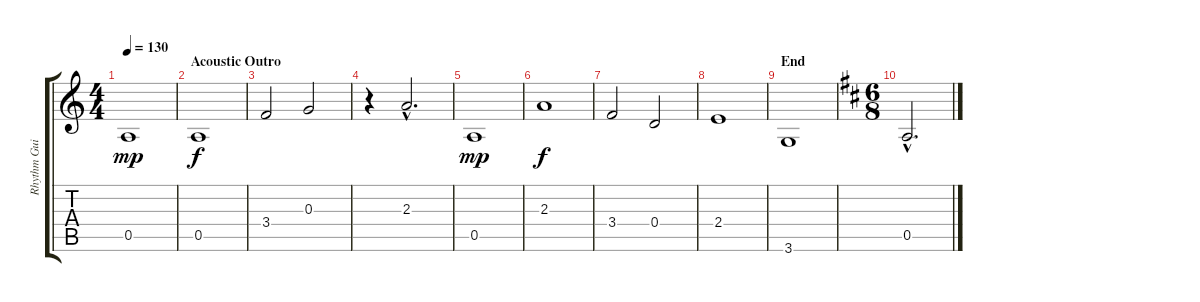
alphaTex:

\track ("Rhythm Guitar" "Rhythm Gui") {instrument distortionguitar}
\staff {score tabs}
\tuning (E4 B3 G3 D3 A2 E2) {hide}
\ts (4 4)
\tempo 130
\clef g2
\ks c
0.5.1{dy mp} |
\section ("" "Acoustic Outro")
0.5.1{dy f instrument acousticguitarnylon} |
3.4.2 0.3.2 |
r.4 2.3{hac}.2{d} |
0.5.1{dy mp} |
2.3.1{dy f} |
3.4.2 0.4.2 |
2.4.1 |
\section ("" "End")
3.6.1{instrument distortionguitar} |
\ts (6 8)
\ks d
0.5{hac}.2{d}
